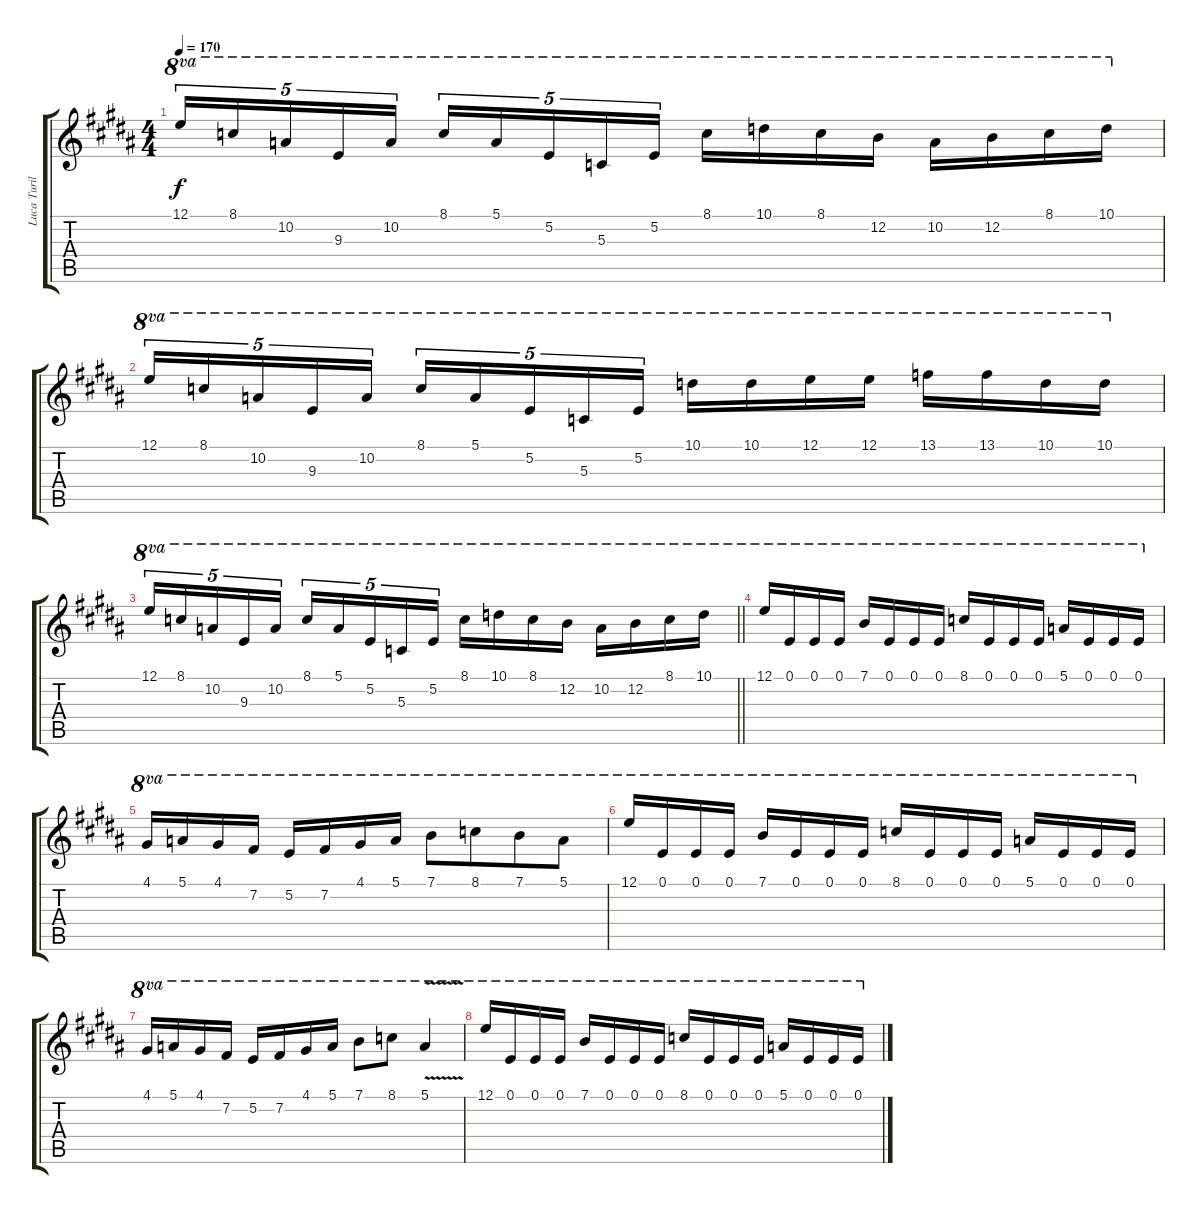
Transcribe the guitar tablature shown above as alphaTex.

\track ("Luca Turilli (Lead I)" "Luca Turil") {instrument distortionguitar}
\staff {score tabs}
\tuning (E4 B3 G3 D3 A2 E2) {hide}
\ts (4 4)
\tempo 170
\clef g2
\ks g#minor
12.1.16{tu (5 4) ot 8va dy f} 8.1.16{tu (5 4) ot 8va} 10.2.16{tu (5 4) ot 8va} 9.3.16{tu (5 4) ot 8va} 10.2.16{tu (5 4) ot 8va} 8.1.16{tu (5 4) ot 8va} 5.1.16{tu (5 4) ot 8va} 5.2.16{tu (5 4) ot 8va} 5.3.16{tu (5 4) ot 8va} 5.2.16{tu (5 4) ot 8va} 8.1.16{ot 8va} 10.1.16{ot 8va} 8.1.16{ot 8va} 12.2.16{ot 8va} 10.2.16{ot 8va} 12.2.16{ot 8va} 8.1.16{ot 8va} 10.1.16{ot 8va} |
12.1.16{tu (5 4) ot 8va} 8.1.16{tu (5 4) ot 8va} 10.2.16{tu (5 4) ot 8va} 9.3.16{tu (5 4) ot 8va} 10.2.16{tu (5 4) ot 8va} 8.1.16{tu (5 4) ot 8va} 5.1.16{tu (5 4) ot 8va} 5.2.16{tu (5 4) ot 8va} 5.3.16{tu (5 4) ot 8va} 5.2.16{tu (5 4) ot 8va} 10.1.16{ot 8va} 10.1.16{ot 8va} 12.1.16{ot 8va} 12.1.16{ot 8va} 13.1.16{ot 8va} 13.1.16{ot 8va} 10.1.16{ot 8va} 10.1.16{ot 8va} |
\barLineRight lightlight
12.1.16{tu (5 4) ot 8va} 8.1.16{tu (5 4) ot 8va} 10.2.16{tu (5 4) ot 8va} 9.3.16{tu (5 4) ot 8va} 10.2.16{tu (5 4) ot 8va} 8.1.16{tu (5 4) ot 8va} 5.1.16{tu (5 4) ot 8va} 5.2.16{tu (5 4) ot 8va} 5.3.16{tu (5 4) ot 8va} 5.2.16{tu (5 4) ot 8va} 8.1.16{ot 8va} 10.1.16{ot 8va} 8.1.16{ot 8va} 12.2.16{ot 8va} 10.2.16{ot 8va} 12.2.16{ot 8va} 8.1.16{ot 8va} 10.1.16{ot 8va} |
\section ("" " ")
12.1.16{ot 8va} 0.1.16{ot 8va} 0.1.16{ot 8va} 0.1.16{ot 8va beam split} 7.1.16{ot 8va} 0.1.16{ot 8va beam merge} 0.1.16{ot 8va} 0.1.16{ot 8va} 8.1.16{ot 8va} 0.1.16{ot 8va} 0.1.16{ot 8va} 0.1.16{ot 8va} 5.1.16{ot 8va} 0.1.16{ot 8va} 0.1.16{ot 8va} 0.1.16{ot 8va} |
4.1.16{ot 8va} 5.1.16{ot 8va} 4.1.16{ot 8va} 7.2.16{ot 8va beam split} 5.2.16{ot 8va} 7.2.16{ot 8va} 4.1.16{ot 8va} 5.1.16{ot 8va} 7.1.8{ot 8va} 8.1.8{ot 8va beam merge} 7.1.8{ot 8va} 5.1.8{ot 8va} |
12.1.16{ot 8va} 0.1.16{ot 8va} 0.1.16{ot 8va} 0.1.16{ot 8va beam split} 7.1.16{ot 8va} 0.1.16{ot 8va beam merge} 0.1.16{ot 8va} 0.1.16{ot 8va} 8.1.16{ot 8va} 0.1.16{ot 8va} 0.1.16{ot 8va} 0.1.16{ot 8va} 5.1.16{ot 8va} 0.1.16{ot 8va} 0.1.16{ot 8va} 0.1.16{ot 8va} |
4.1.16{ot 8va} 5.1.16{ot 8va} 4.1.16{ot 8va} 7.2.16{ot 8va beam split} 5.2.16{ot 8va} 7.2.16{ot 8va} 4.1.16{ot 8va} 5.1.16{ot 8va} 7.1.8{ot 8va} 8.1.8{ot 8va} 5.1{v}.4{ot 8va} |
12.1.16{ot 8va} 0.1.16{ot 8va} 0.1.16{ot 8va} 0.1.16{ot 8va beam split} 7.1.16{ot 8va} 0.1.16{ot 8va beam merge} 0.1.16{ot 8va} 0.1.16{ot 8va} 8.1.16{ot 8va} 0.1.16{ot 8va} 0.1.16{ot 8va} 0.1.16{ot 8va} 5.1.16{ot 8va} 0.1.16{ot 8va} 0.1.16{ot 8va} 0.1.16{ot 8va}
